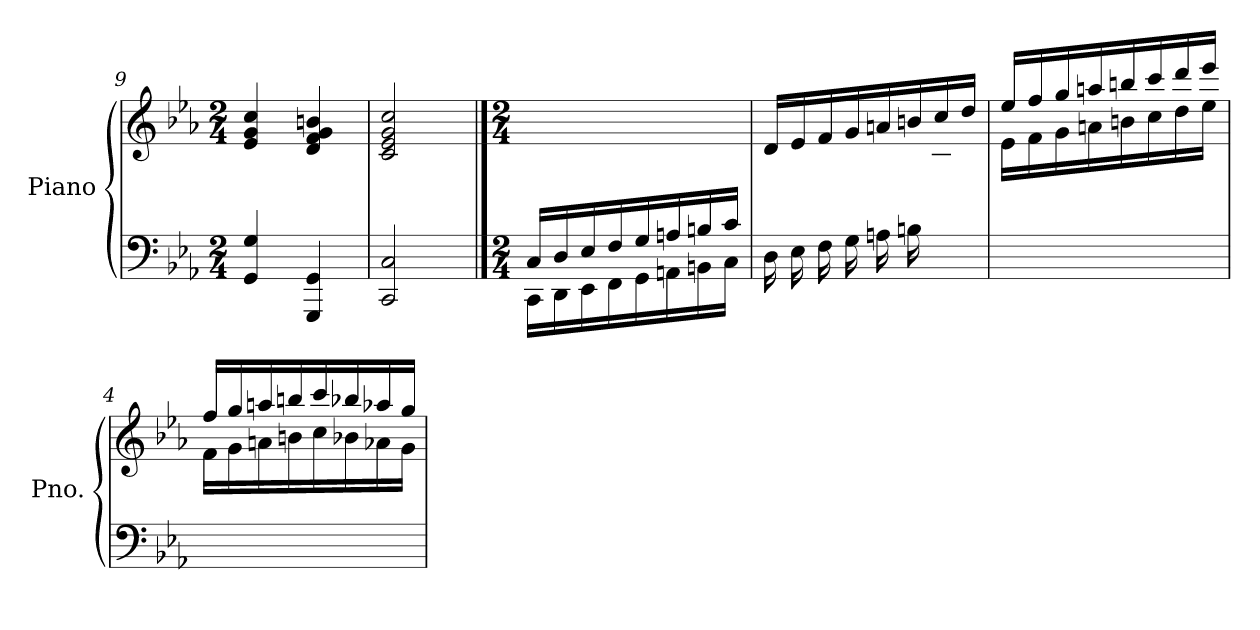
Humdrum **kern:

**kern	**kern
*part1	*part1
*staff2	*staff1
*I"Piano	*
*I'Pno.	*
*clefF4	*clefG2
*k[b-e-a-]	*k[b-e-a-]
*M2/4	*M2/4
=9	=9
4GG/ 4G/	4e-/ 4g/ 4cc/
4GGG/ 4GG/	4d/ 4f/ 4g/ 4bn/
=10	=10
2CC/ 2C/	2c/ 2e-/ 2g/ 2cc/
!!LO:LB:g=z
==1	==1
*M2/4	*M2/4
*^	*
16C/LL	16CC\LL	2ryy
16D/	16DD\	.
16E-/	16EE-\	.
16F/	16FF\	.
16G/	16GG\	.
16An/	16AAn\	.
16Bn/	16BBn\	.
16c/JJ	16C\JJ	.
*v	*v	*
=2	=2
*	*^
16D\LL	16d/LL	4.ryy
16E-\	16e-/	.
16F\	16f/	.
16G\	16g/	.
16An\	16an/	.
16Bn\	16bn/	.
8ryy	16cc/	16c\
.	16dd/JJ	16d\JJ
=3	=3	=3
2ryy	16ee-/LL	16e-\LL
.	16ff/	16f\
.	16gg/	16g\
.	16aan/	16an\
.	16bbn/	16bn\
.	16ccc/	16cc\
.	16ddd/	16dd\
.	16eee-/JJ	16ee-\JJ
=4	=4	=4
2ryy	16ff/LL	16f\LL
.	16gg/	16g\
.	16aan/	16an\
.	16bbn/	16bn\
.	16ccc/	16cc\
.	16bb-X/	16b-X\
.	16aa-X/	16a-X\
.	16gg/JJ	16g\JJ
*	*v	*v
=	=
*-	*-
